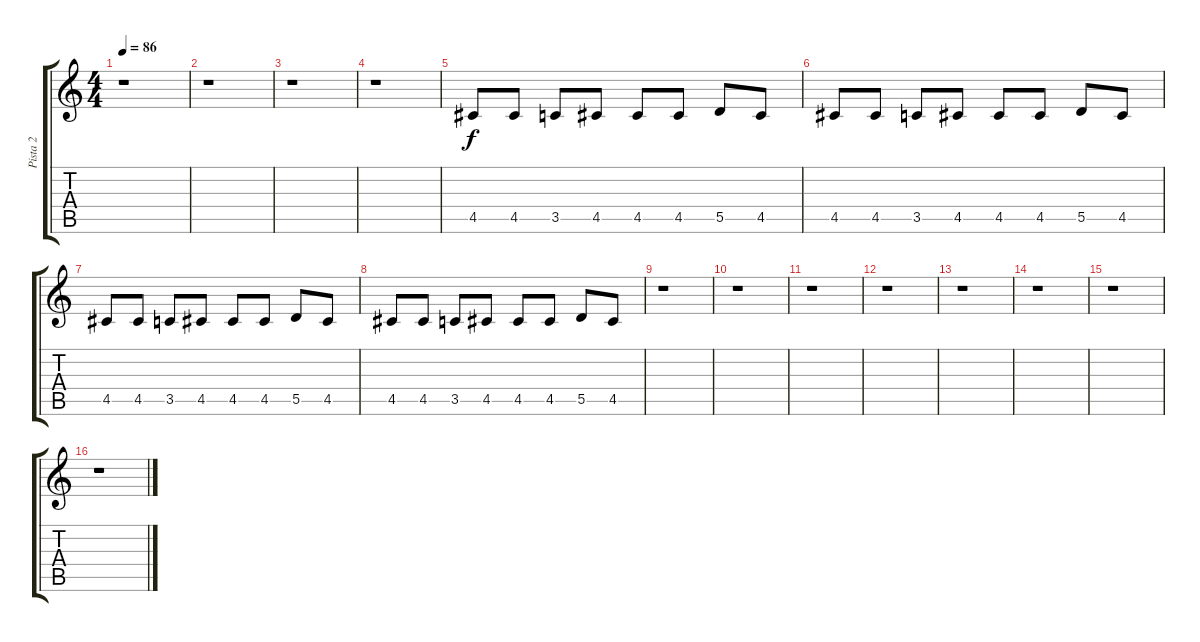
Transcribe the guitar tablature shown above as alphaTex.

\track ("Pista 2" "Pista 2") {instrument electricbassfinger}
\staff {score tabs}
\tuning (E4 B3 G3 D3 A2 E2) {hide}
\ts (4 4)
\tempo 86
\clef g2
\ks c
r.1{dy f instrument electricbassfinger} |
r.1 |
r.1 |
r.1 |
4.5.8 4.5.8 3.5.8 4.5.8 4.5.8 4.5.8 5.5.8 4.5.8 |
4.5.8 4.5.8 3.5.8 4.5.8 4.5.8 4.5.8 5.5.8 4.5.8 |
4.5.8 4.5.8 3.5.8 4.5.8 4.5.8 4.5.8 5.5.8 4.5.8 |
4.5.8 4.5.8 3.5.8 4.5.8 4.5.8 4.5.8 5.5.8 4.5.8 |
r.1 |
r.1 |
r.1 |
r.1 |
r.1 |
r.1 |
r.1 |
r.1
